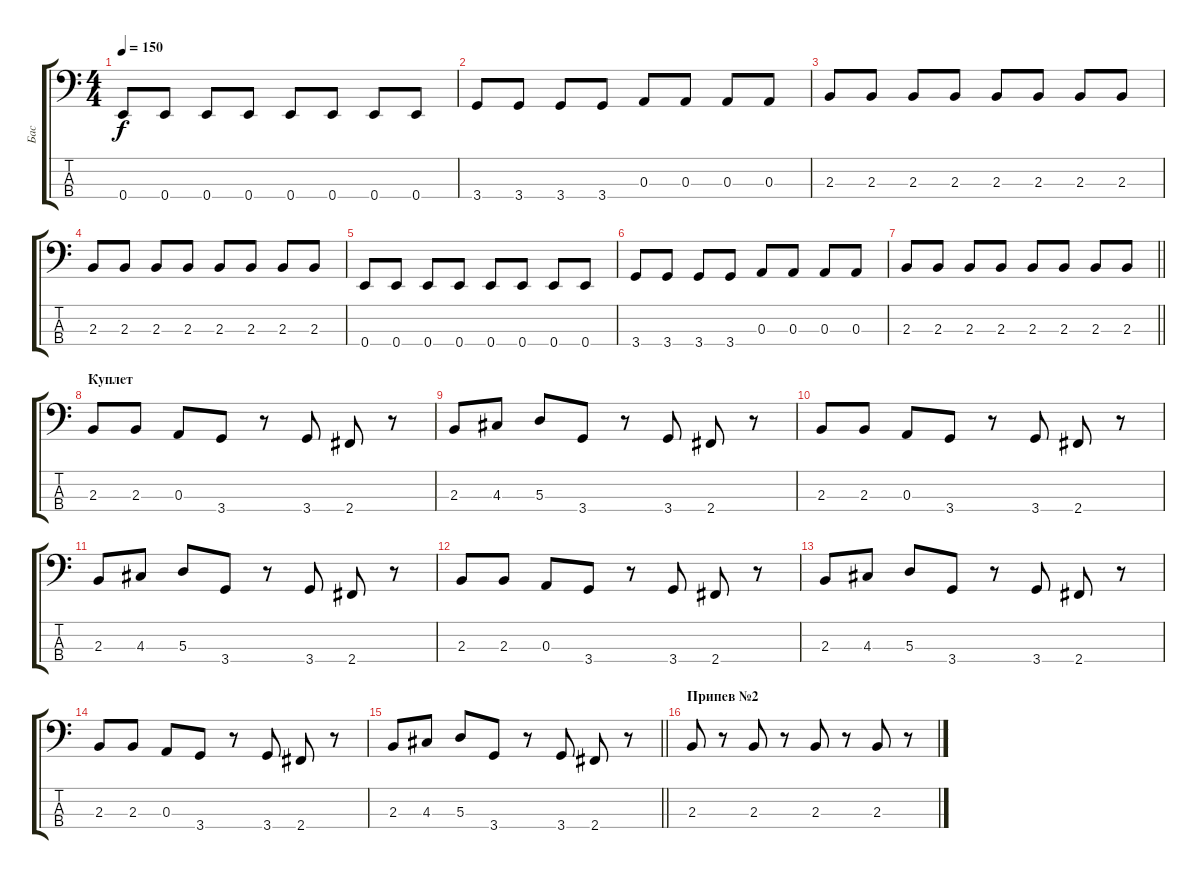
\track ("Бас" "Бас") {instrument electricbassfinger}
\staff {score tabs}
\tuning (G2 D2 A1 E1) {hide}
\ts (4 4)
\tempo 150
\clef f4
\ks c
0.4.8{dy f} 0.4.8 0.4.8 0.4.8 0.4.8 0.4.8 0.4.8 0.4.8 |
3.4.8 3.4.8 3.4.8 3.4.8 0.3.8 0.3.8 0.3.8 0.3.8 |
2.3.8 2.3.8 2.3.8 2.3.8 2.3.8 2.3.8 2.3.8 2.3.8 |
2.3.8 2.3.8 2.3.8 2.3.8 2.3.8 2.3.8 2.3.8 2.3.8 |
0.4.8 0.4.8 0.4.8 0.4.8 0.4.8 0.4.8 0.4.8 0.4.8 |
3.4.8 3.4.8 3.4.8 3.4.8 0.3.8 0.3.8 0.3.8 0.3.8 |
\barLineRight lightlight
2.3.8 2.3.8 2.3.8 2.3.8 2.3.8 2.3.8 2.3.8 2.3.8 |
\section ("" "Куплет")
2.3.8 2.3.8 0.3.8 3.4.8 r.8 3.4.8 2.4.8 r.8 |
2.3.8 4.3.8 5.3.8 3.4.8 r.8 3.4.8 2.4.8 r.8 |
2.3.8 2.3.8 0.3.8 3.4.8 r.8 3.4.8 2.4.8 r.8 |
2.3.8 4.3.8 5.3.8 3.4.8 r.8 3.4.8 2.4.8 r.8 |
2.3.8 2.3.8 0.3.8 3.4.8 r.8 3.4.8 2.4.8 r.8 |
2.3.8 4.3.8 5.3.8 3.4.8 r.8 3.4.8 2.4.8 r.8 |
2.3.8 2.3.8 0.3.8 3.4.8 r.8 3.4.8 2.4.8 r.8 |
\barLineRight lightlight
2.3.8 4.3.8 5.3.8 3.4.8 r.8 3.4.8 2.4.8 r.8 |
\section ("" "Припев №2")
2.3.8 r.8 2.3.8 r.8 2.3.8 r.8 2.3.8 r.8
